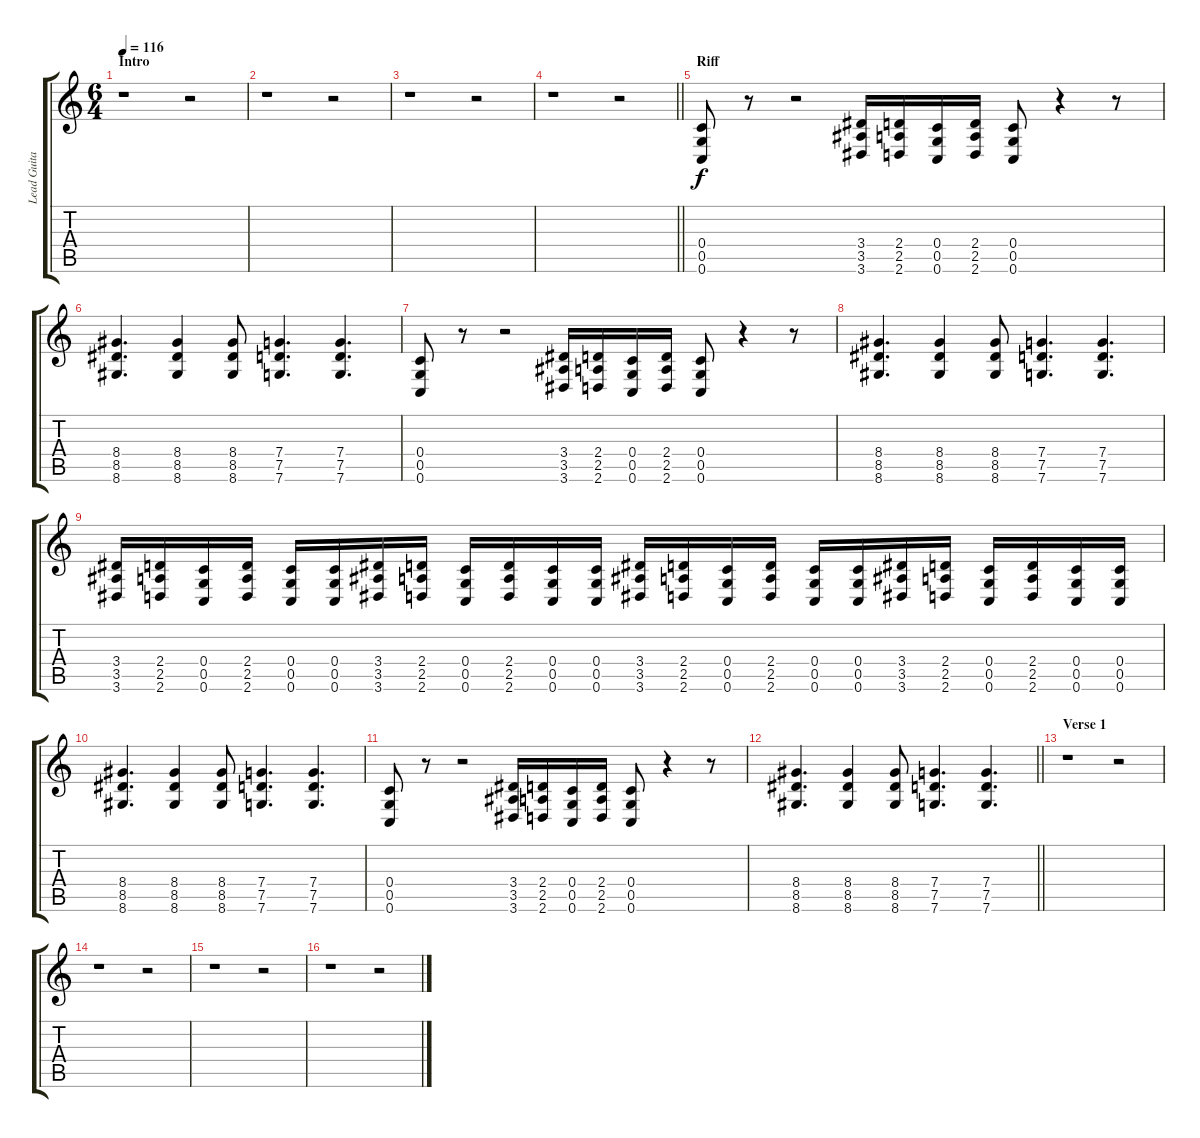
\track ("Lead Guitar" "Lead Guita") {instrument overdrivenguitar}
\staff {score tabs}
\tuning (D4 A3 F3 C3 G2 C2) {hide}
\ts (6 4)
\section ("" "Intro")
\tempo 116
\clef g2
\ks c
r.1{dy f instrument overdrivenguitar} r.2 |
r.1 r.2 |
r.1 r.2 |
\barLineRight lightlight
r.1 r.2 |
\section ("" "Riff")
(0.4 0.5 0.6).8 r.8 r.2 (3.4 3.5 3.6).16 (2.4 2.5 2.6).16 (0.4 0.5 0.6).16 (2.4 2.5 2.6).16 (0.4 0.5 0.6).8 r.4 r.8 |
(8.4 8.5 8.6).4{d} (8.4 8.5 8.6).4 (8.4 8.5 8.6).8 (7.4 7.5 7.6).4{d} (7.4 7.5 7.6).4{d} |
(0.4 0.5 0.6).8 r.8 r.2 (3.4 3.5 3.6).16 (2.4 2.5 2.6).16 (0.4 0.5 0.6).16 (2.4 2.5 2.6).16 (0.4 0.5 0.6).8 r.4 r.8 |
(8.4 8.5 8.6).4{d} (8.4 8.5 8.6).4 (8.4 8.5 8.6).8 (7.4 7.5 7.6).4{d} (7.4 7.5 7.6).4{d} |
(3.4 3.5 3.6).16 (2.4 2.5 2.6).16 (0.4 0.5 0.6).16 (2.4 2.5 2.6).16 (0.4 0.5 0.6).16 (0.4 0.5 0.6).16 (3.4 3.5 3.6).16 (2.4 2.5 2.6).16 (0.4 0.5 0.6).16 (2.4 2.5 2.6).16 (0.4 0.5 0.6).16 (0.4 0.5 0.6).16 (3.4 3.5 3.6).16 (2.4 2.5 2.6).16 (0.4 0.5 0.6).16 (2.4 2.5 2.6).16 (0.4 0.5 0.6).16 (0.4 0.5 0.6).16 (3.4 3.5 3.6).16 (2.4 2.5 2.6).16 (0.4 0.5 0.6).16 (2.4 2.5 2.6).16 (0.4 0.5 0.6).16 (0.4 0.5 0.6).16 |
(8.4 8.5 8.6).4{d} (8.4 8.5 8.6).4 (8.4 8.5 8.6).8 (7.4 7.5 7.6).4{d} (7.4 7.5 7.6).4{d} |
(0.4 0.5 0.6).8 r.8 r.2 (3.4 3.5 3.6).16 (2.4 2.5 2.6).16 (0.4 0.5 0.6).16 (2.4 2.5 2.6).16 (0.4 0.5 0.6).8 r.4 r.8 |
\barLineRight lightlight
(8.4 8.5 8.6).4{d} (8.4 8.5 8.6).4 (8.4 8.5 8.6).8 (7.4 7.5 7.6).4{d} (7.4 7.5 7.6).4{d} |
\section ("" "Verse 1")
r.1 r.2 |
r.1 r.2 |
r.1 r.2 |
r.1 r.2
